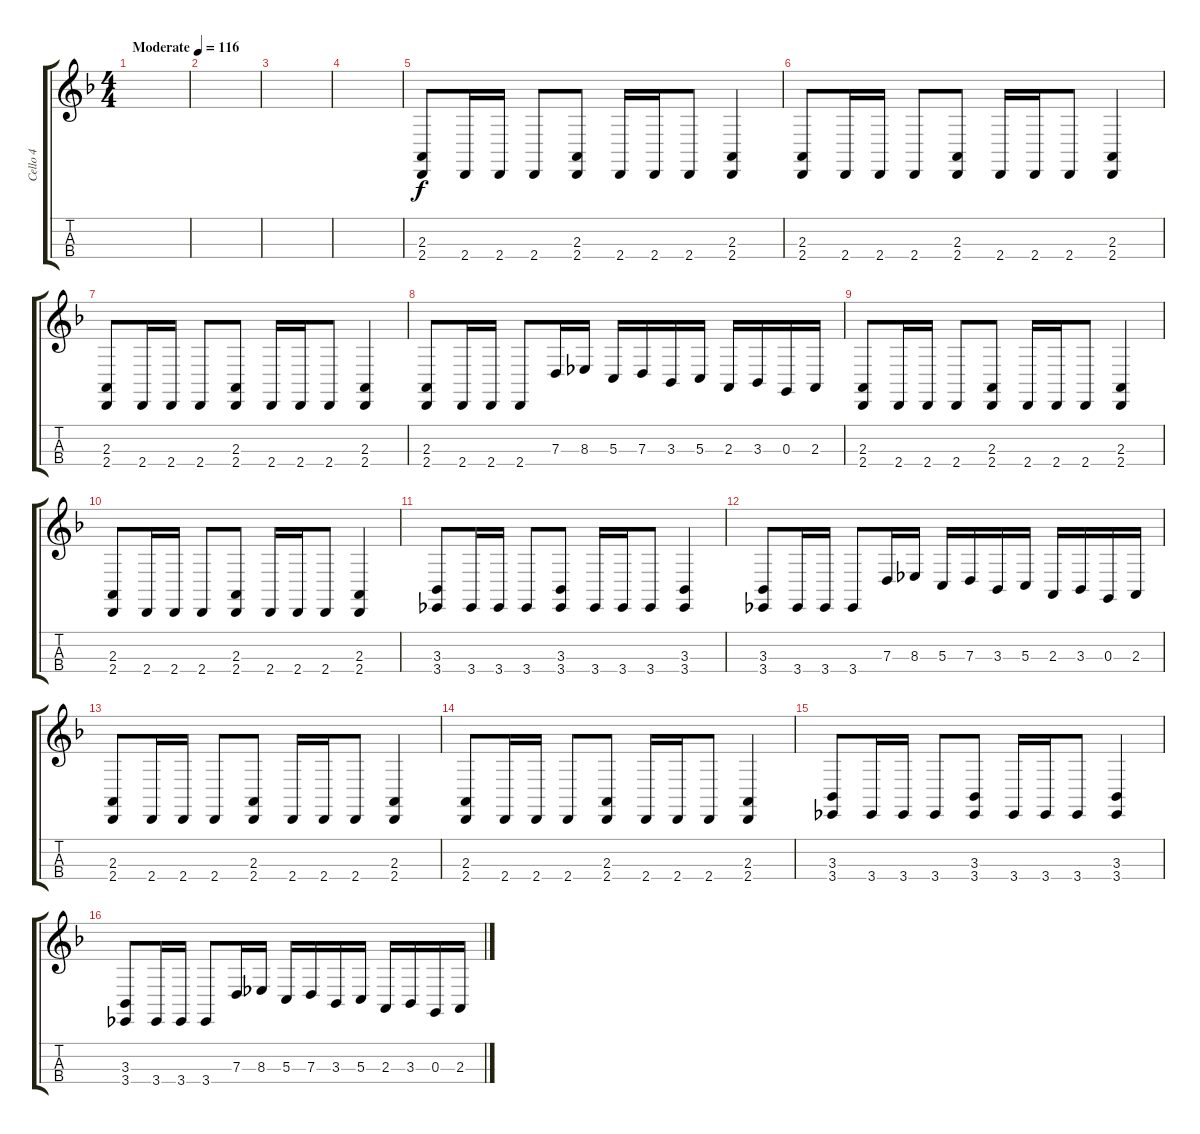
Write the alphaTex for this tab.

\track ("Cello 4" "Cello 4") {instrument cello}
\staff {score tabs}
\tuning (A3 D3 G2 C2) {hide}
\ts (4 4)
\tempo (116 "Moderate")
\clef g2
\ks f
|
|
|
|
(2.3 2.4).8 2.4.16 2.4.16 2.4.8 (2.3 2.4).8 2.4.16 2.4.16 2.4.8 (2.3 2.4).4 |
(2.3 2.4).8 2.4.16 2.4.16 2.4.8 (2.3 2.4).8 2.4.16 2.4.16 2.4.8 (2.3 2.4).4 |
(2.3 2.4).8 2.4.16 2.4.16 2.4.8 (2.3 2.4).8 2.4.16 2.4.16 2.4.8 (2.3 2.4).4 |
(2.3 2.4).8 2.4.16 2.4.16 2.4.8 7.3.16 8.3.16 5.3.16 7.3.16 3.3.16 5.3.16 2.3.16 3.3.16 0.3.16 2.3.16 |
(2.3 2.4).8 2.4.16 2.4.16 2.4.8 (2.3 2.4).8 2.4.16 2.4.16 2.4.8 (2.3 2.4).4 |
(2.3 2.4).8 2.4.16 2.4.16 2.4.8 (2.3 2.4).8 2.4.16 2.4.16 2.4.8 (2.3 2.4).4 |
(3.3 3.4).8 3.4.16 3.4.16 3.4.8 (3.3 3.4).8 3.4.16 3.4.16 3.4.8 (3.3 3.4).4 |
(3.3 3.4).8 3.4.16 3.4.16 3.4.8 7.3.16 8.3.16 5.3.16 7.3.16 3.3.16 5.3.16 2.3.16 3.3.16 0.3.16 2.3.16 |
(2.3 2.4).8 2.4.16 2.4.16 2.4.8 (2.3 2.4).8 2.4.16 2.4.16 2.4.8 (2.3 2.4).4 |
(2.3 2.4).8 2.4.16 2.4.16 2.4.8 (2.3 2.4).8 2.4.16 2.4.16 2.4.8 (2.3 2.4).4 |
(3.3 3.4).8 3.4.16 3.4.16 3.4.8 (3.3 3.4).8 3.4.16 3.4.16 3.4.8 (3.3 3.4).4 |
(3.3 3.4).8 3.4.16 3.4.16 3.4.8 7.3.16 8.3.16 5.3.16 7.3.16 3.3.16 5.3.16 2.3.16 3.3.16 0.3.16 2.3.16
